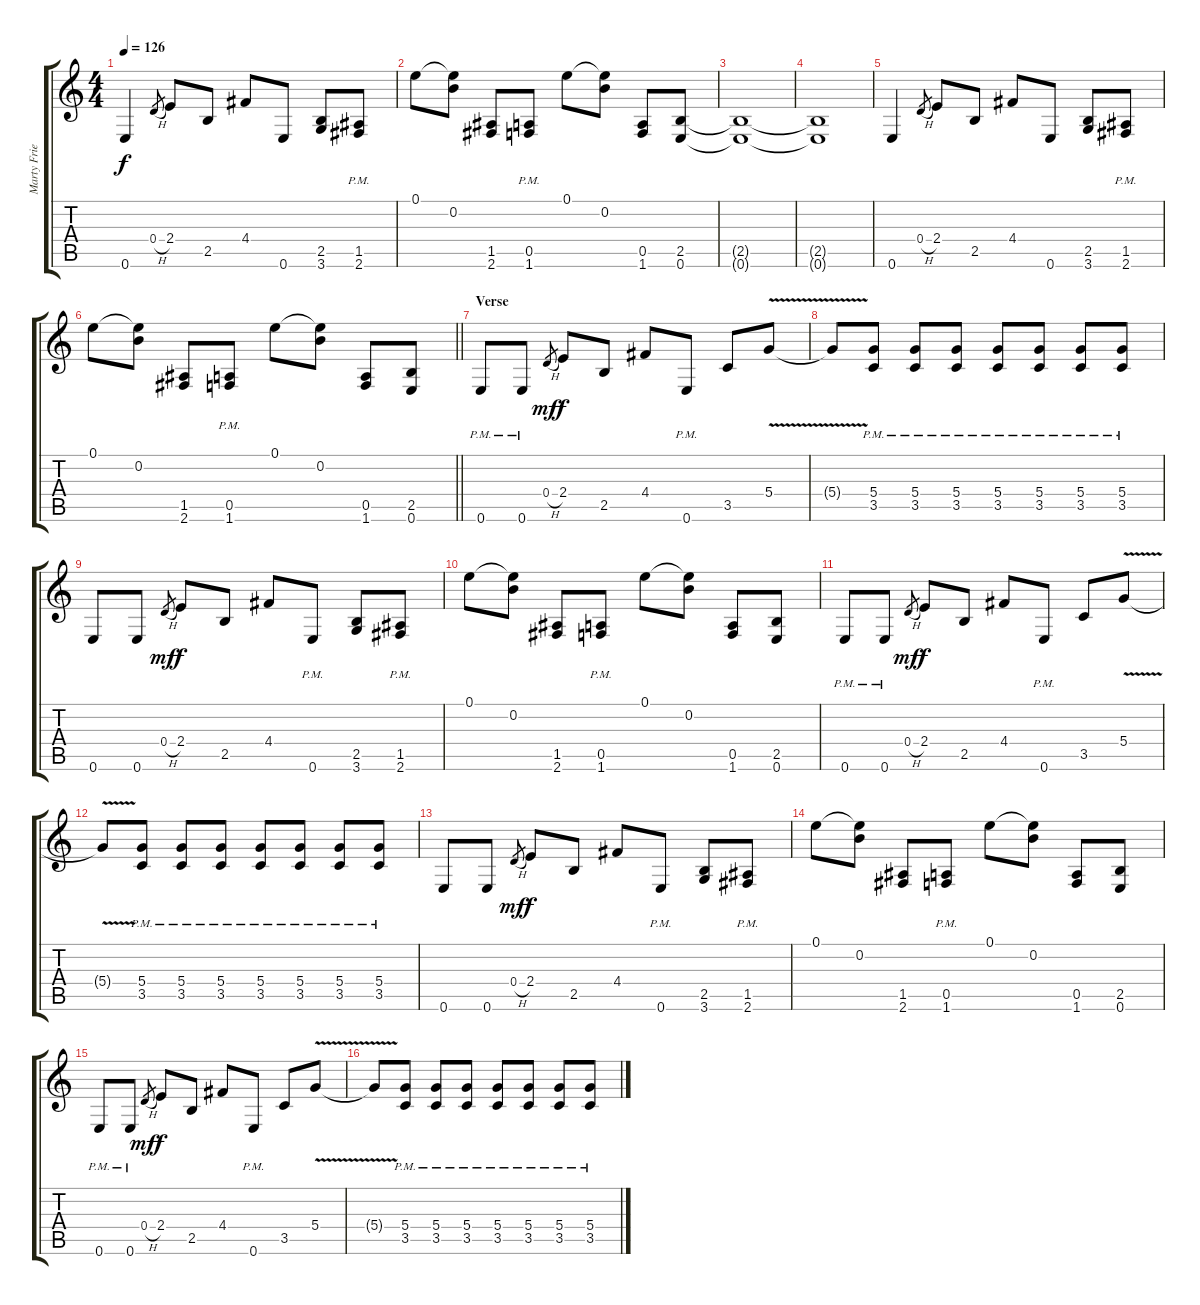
\track ("Marty Friedman" "Marty Frie") {instrument distortionguitar}
\staff {score tabs}
\tuning (E4 B3 G3 D3 A2 E2) {hide}
\ts (4 4)
\tempo 126
\clef g2
\ks c
0.6.4{dy f} 0.4{h}.8{gr} 2.4.8 2.5.8 4.4.8 0.6.8 (2.5 3.6).8 (1.5{pm} 2.6{pm}).8 |
0.1.8 (0.1{t} 0.2).8 (1.5 2.6).8 (0.5{pm} 1.6{pm}).8 0.1.8 (0.1{t} 0.2).8 (0.5 1.6).8 (2.5 0.6).8 |
(2.5{t} 0.6{t}).1 |
(2.5{t} 0.6{t}).1 |
0.6.4 0.4{h}.8{gr} 2.4.8 2.5.8 4.4.8 0.6.8 (2.5 3.6).8 (1.5{pm} 2.6{pm}).8 |
\barLineRight lightlight
0.1.8 (0.1{t} 0.2).8 (1.5 2.6).8 (0.5{pm} 1.6{pm}).8 0.1.8 (0.1{t} 0.2).8 (0.5 1.6).8 (2.5 0.6).8 |
\section ("" "Verse")
0.6{pm}.8 0.6{pm}.8 0.4{h}.8{gr dy mf} 2.4.8{dy f} 2.5.8 4.4.8 0.6{pm}.8 3.5.8 5.4{v}.8 |
5.4{t}.8 (5.4{pm} 3.5{pm}).8 (5.4{pm} 3.5{pm}).8 (5.4{pm} 3.5{pm}).8 (5.4{pm} 3.5{pm}).8 (5.4{pm} 3.5{pm}).8 (5.4{pm} 3.5{pm}).8 (5.4{pm} 3.5{pm}).8 |
0.6.8 0.6.8 0.4{h}.8{gr dy mf} 2.4.8{dy f} 2.5.8 4.4.8 0.6{pm}.8 (2.5 3.6).8 (1.5{pm} 2.6{pm}).8 |
0.1.8 (0.1{t} 0.2).8 (1.5 2.6).8 (0.5{pm} 1.6{pm}).8 0.1.8 (0.1{t} 0.2).8 (0.5 1.6).8 (2.5 0.6).8 |
0.6{pm}.8 0.6{pm}.8 0.4{h}.8{gr dy mf} 2.4.8{dy f} 2.5.8 4.4.8 0.6{pm}.8 3.5.8 5.4{v}.8 |
5.4{t}.8 (5.4{pm} 3.5{pm}).8 (5.4{pm} 3.5{pm}).8 (5.4{pm} 3.5{pm}).8 (5.4{pm} 3.5{pm}).8 (5.4{pm} 3.5{pm}).8 (5.4{pm} 3.5{pm}).8 (5.4{pm} 3.5{pm}).8 |
0.6.8 0.6.8 0.4{h}.8{gr dy mf} 2.4.8{dy f} 2.5.8 4.4.8 0.6{pm}.8 (2.5 3.6).8 (1.5{pm} 2.6{pm}).8 |
0.1.8 (0.1{t} 0.2).8 (1.5 2.6).8 (0.5{pm} 1.6{pm}).8 0.1.8 (0.1{t} 0.2).8 (0.5 1.6).8 (2.5 0.6).8 |
0.6{pm}.8 0.6{pm}.8 0.4{h}.8{gr dy mf} 2.4.8{dy f} 2.5.8 4.4.8 0.6{pm}.8 3.5.8 5.4{v}.8 |
5.4{t}.8 (5.4{pm} 3.5{pm}).8 (5.4{pm} 3.5{pm}).8 (5.4{pm} 3.5{pm}).8 (5.4{pm} 3.5{pm}).8 (5.4{pm} 3.5{pm}).8 (5.4{pm} 3.5{pm}).8 (5.4{pm} 3.5{pm}).8
